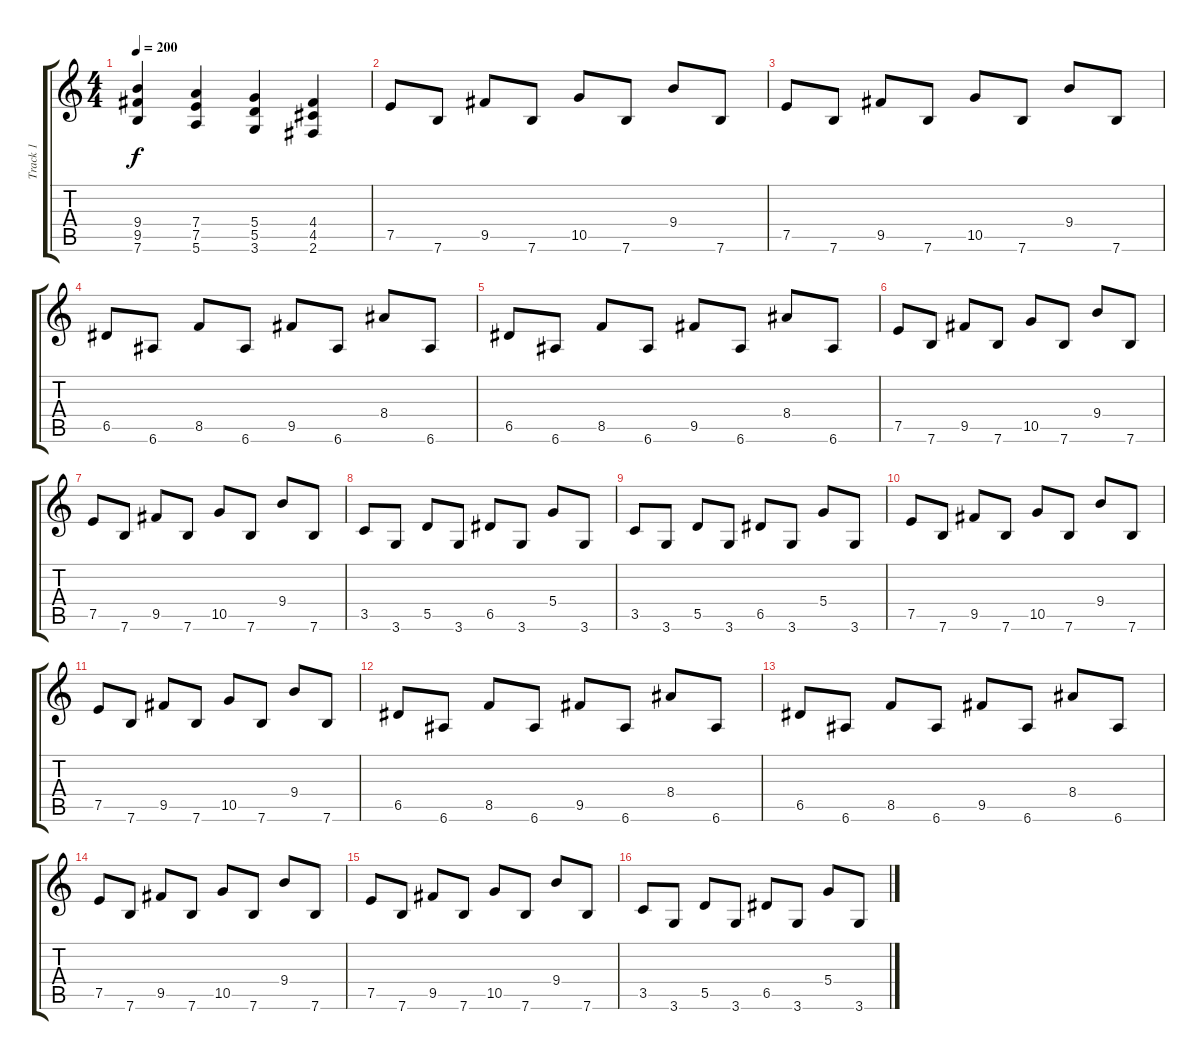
\track ("Track 1" "Track 1") {instrument distortionguitar}
\staff {score tabs}
\tuning (E4 B3 G3 D3 A2 E2) {hide}
\ts (4 4)
\tempo 200
\clef g2
\ks c
(9.4 9.5 7.6).4{dy f} (7.4 7.5 5.6).4 (5.4 5.5 3.6).4 (4.4 4.5 2.6).4 |
7.5.8 7.6.8 9.5.8 7.6.8 10.5.8 7.6.8 9.4.8 7.6.8 |
7.5.8 7.6.8 9.5.8 7.6.8 10.5.8 7.6.8 9.4.8 7.6.8 |
6.5.8 6.6.8 8.5.8 6.6.8 9.5.8 6.6.8 8.4.8 6.6.8 |
6.5.8 6.6.8 8.5.8 6.6.8 9.5.8 6.6.8 8.4.8 6.6.8 |
7.5.8 7.6.8 9.5.8 7.6.8 10.5.8 7.6.8 9.4.8 7.6.8 |
7.5.8 7.6.8 9.5.8 7.6.8 10.5.8 7.6.8 9.4.8 7.6.8 |
3.5.8 3.6.8 5.5.8 3.6.8 6.5.8 3.6.8 5.4.8 3.6.8 |
3.5.8 3.6.8 5.5.8 3.6.8 6.5.8 3.6.8 5.4.8 3.6.8 |
7.5.8 7.6.8 9.5.8 7.6.8 10.5.8 7.6.8 9.4.8 7.6.8 |
7.5.8 7.6.8 9.5.8 7.6.8 10.5.8 7.6.8 9.4.8 7.6.8 |
6.5.8 6.6.8 8.5.8 6.6.8 9.5.8 6.6.8 8.4.8 6.6.8 |
6.5.8 6.6.8 8.5.8 6.6.8 9.5.8 6.6.8 8.4.8 6.6.8 |
7.5.8 7.6.8 9.5.8 7.6.8 10.5.8 7.6.8 9.4.8 7.6.8 |
7.5.8 7.6.8 9.5.8 7.6.8 10.5.8 7.6.8 9.4.8 7.6.8 |
3.5.8 3.6.8 5.5.8 3.6.8 6.5.8 3.6.8 5.4.8 3.6.8
